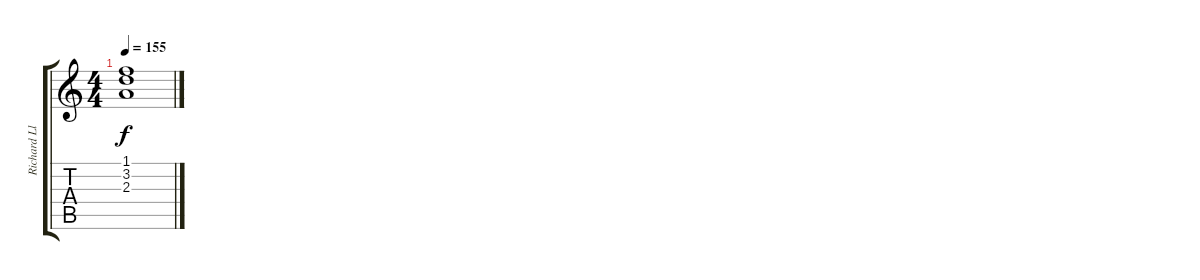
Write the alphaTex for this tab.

\track ("Richard Lloyd" "Richard Ll") {instrument electricguitarclean}
\staff {score tabs}
\tuning (E4 B3 G3 D3 A2 E2) {hide}
\ts (4 4)
\tempo 155
\clef g2
\ks c
(1.1 3.2 2.3).1{dy f}
